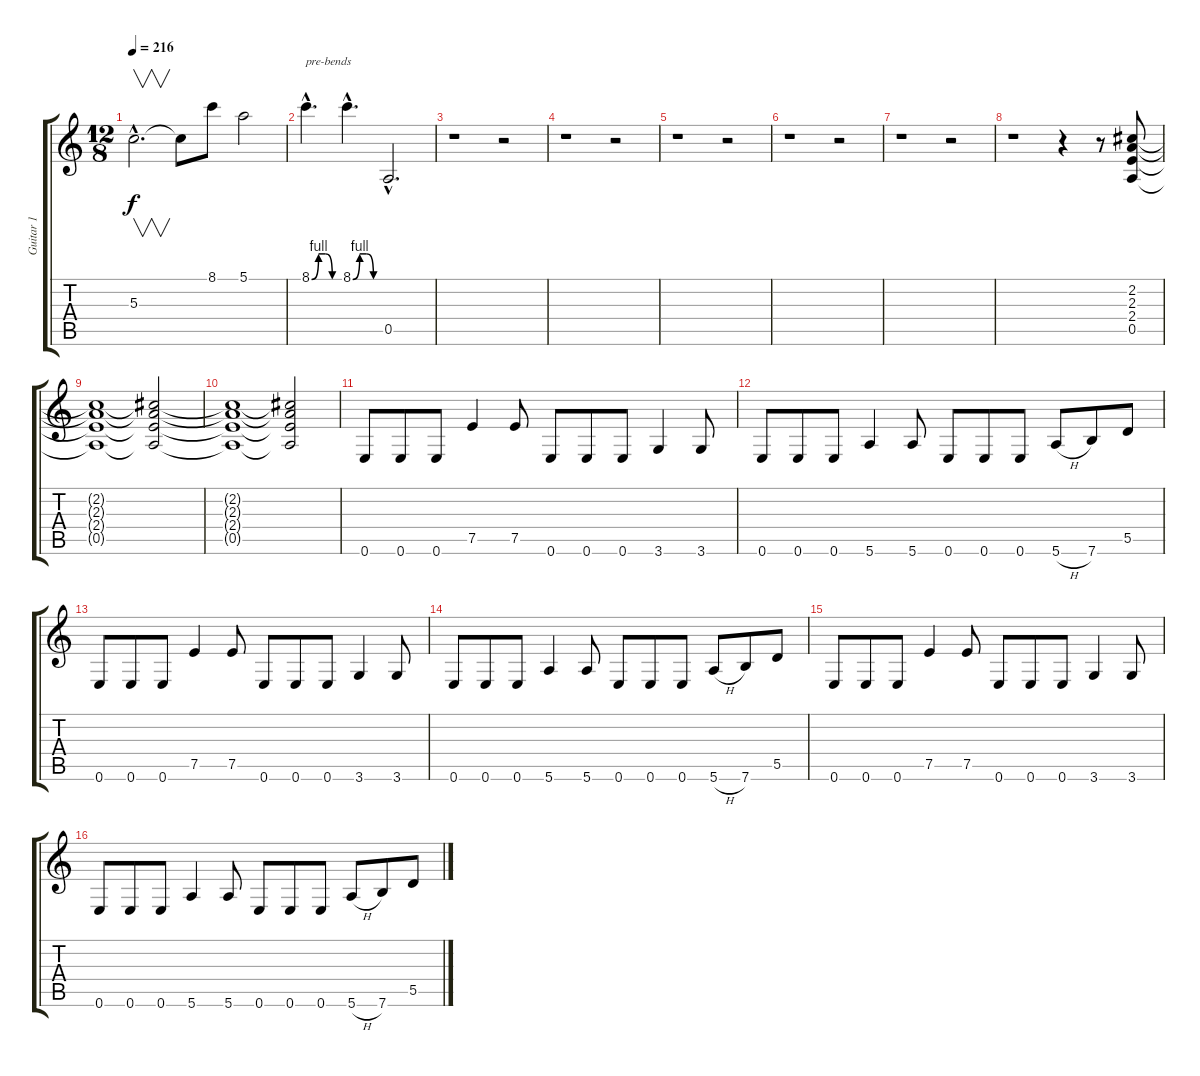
\track ("Guitar 1" "Guitar 1") {instrument distortionguitar}
\staff {score tabs}
\tuning (E4 B3 G3 D3 A2 E2) {hide}
\ts (12 8)
\tempo 216
\clef g2
\ks c
5.3{hac}.2{v d dy f} 5.3{t}.8 8.1.8 5.1.2 |
8.1{be (custom 0 0 15 4 30 4 45 0 60 0) hac}.4{d txt "pre-bends"} 8.1{be (custom 0 0 15 4 30 4 45 0 60 0) hac}.4{d} 0.5{hac}.2{d} |
r.1 r.2 |
r.1 r.2 |
r.1 r.2 |
r.1 r.2 |
r.1 r.2 |
r.1 r.4 r.8 (2.2 2.3 2.4 0.5).8 |
(2.2{t} 2.3{t} 2.4{t} 0.5{t}).1 (2.2{t} 2.3{t} 2.4{t} 0.5{t}).2 |
(2.2{t} 2.3{t} 2.4{t} 0.5{t}).1 (2.2{t} 2.3{t} 2.4{t} 0.5{t}).2 |
0.6.8 0.6.8 0.6.8 7.5.4 7.5.8 0.6.8 0.6.8 0.6.8 3.6.4 3.6.8 |
0.6.8 0.6.8 0.6.8 5.6.4 5.6.8 0.6.8 0.6.8 0.6.8 5.6{h}.8 7.6.8 5.5.8 |
0.6.8 0.6.8 0.6.8 7.5.4 7.5.8 0.6.8 0.6.8 0.6.8 3.6.4 3.6.8 |
0.6.8 0.6.8 0.6.8 5.6.4 5.6.8 0.6.8 0.6.8 0.6.8 5.6{h}.8 7.6.8 5.5.8 |
0.6.8 0.6.8 0.6.8 7.5.4 7.5.8 0.6.8 0.6.8 0.6.8 3.6.4 3.6.8 |
0.6.8 0.6.8 0.6.8 5.6.4 5.6.8 0.6.8 0.6.8 0.6.8 5.6{h}.8 7.6.8 5.5.8
